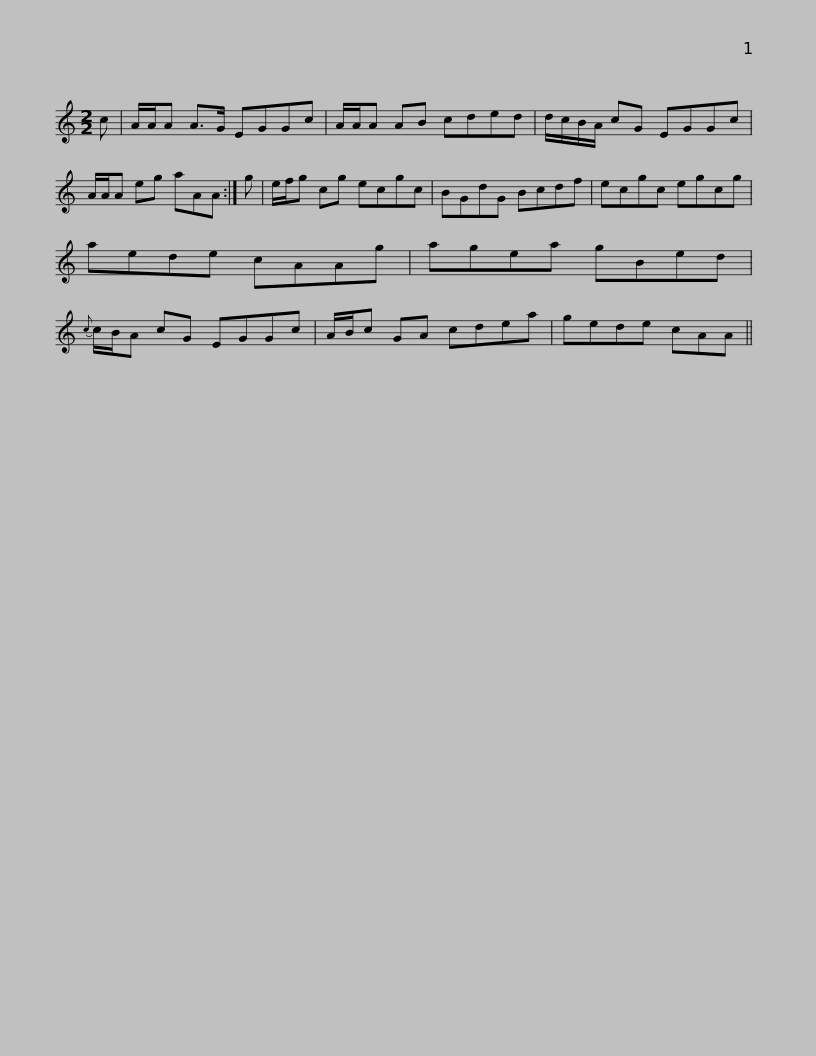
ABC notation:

X:1
L:1/8
M:2/2
I:linebreak $
K:C
V:1 treble
V:1
 c | A/A/A A>G EGGc | A/A/A AB cded | d/c/B/A/ cG EGGc | A/A/A eg aAA :| %5
 g |$ e/f/g cg ecgc | BGdG Bcdf | ecgc egcg | aede cAAg | %10
 agea gBed |${c} c/B/A cG EGGc | A/B/c GA cdea | gede cAA || %14
